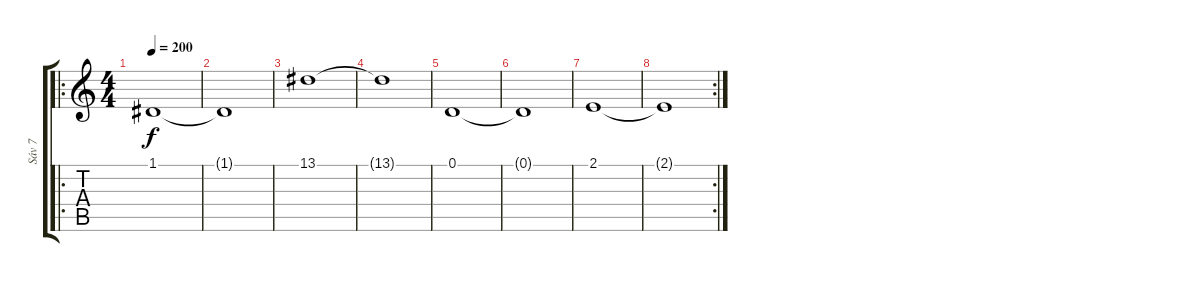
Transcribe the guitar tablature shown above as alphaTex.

\track ("Sáv 7" "Sáv 7") {instrument choiraahs}
\staff {score tabs}
\tuning (D4 A3 F3 C3 G2 D2) {hide}
\ro
\ts (4 4)
\tempo 200
\clef g2
\ks c
1.1.1{dy f} |
1.1{t}.1 |
13.1.1 |
13.1{t}.1 |
0.1.1 |
0.1{t}.1 |
2.1.1 |
\rc 2
2.1{t}.1
